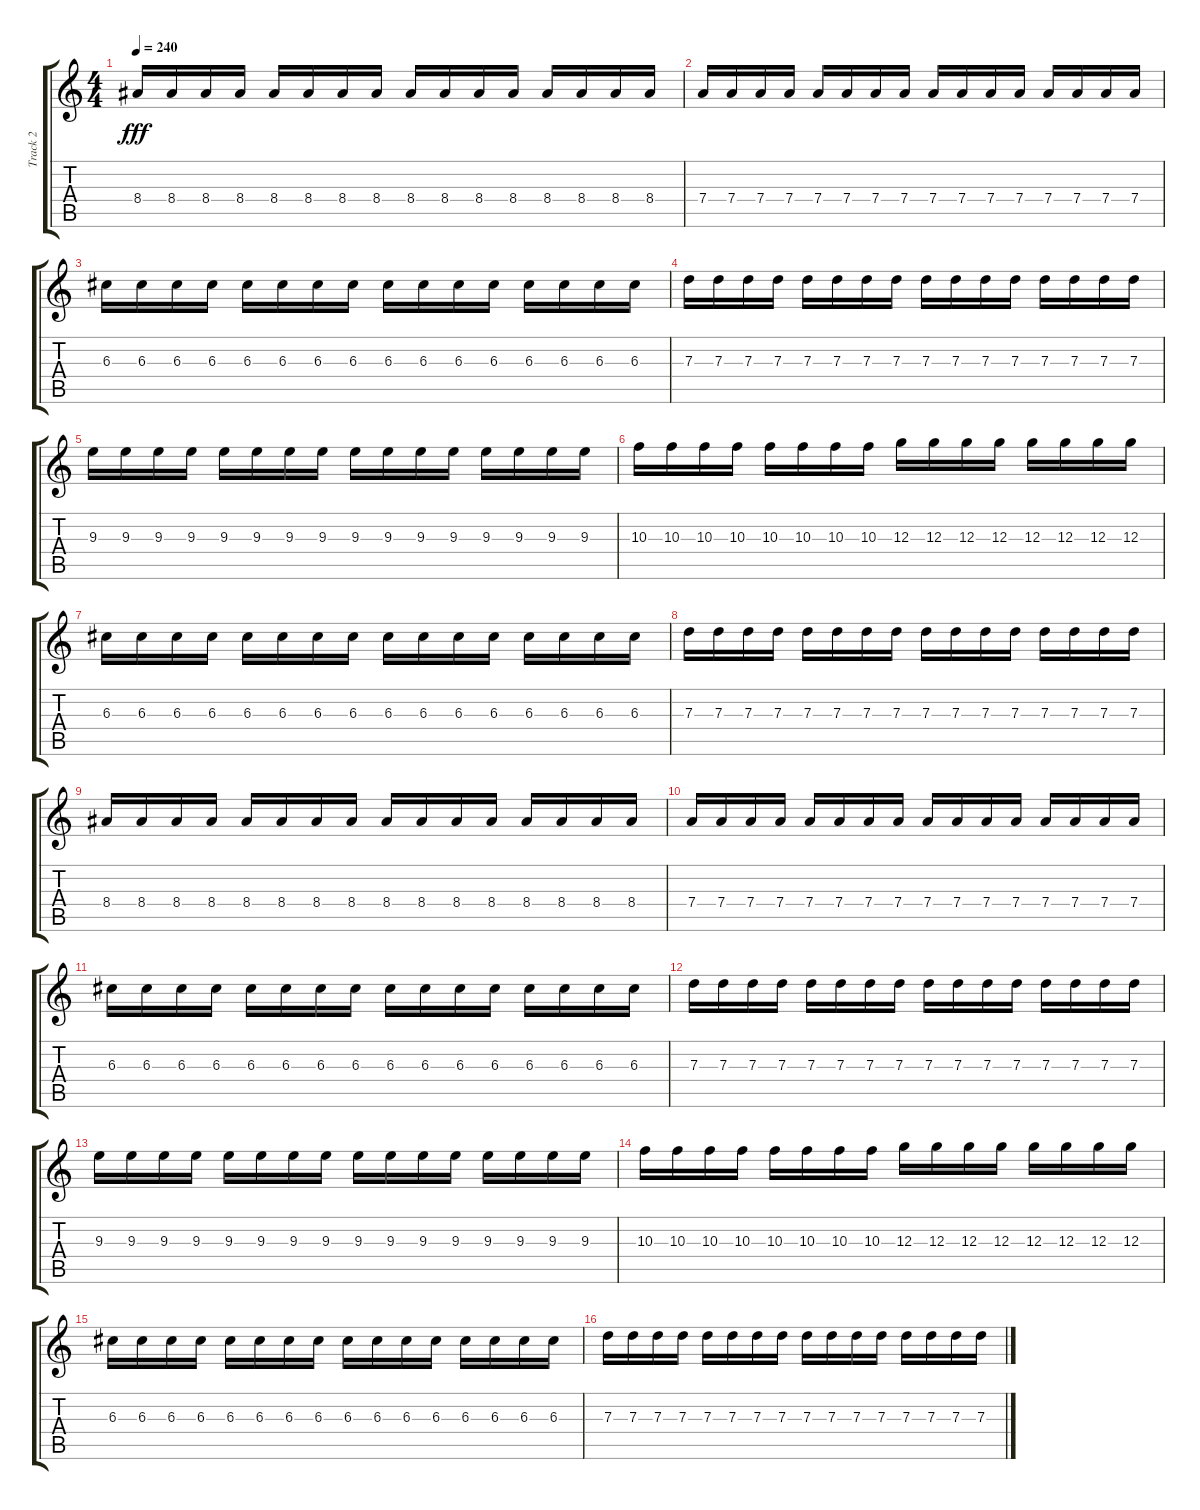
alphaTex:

\track ("Track 2" "Track 2") {instrument distortionguitar}
\staff {score tabs}
\tuning (E4 B3 G3 D3 A2 D2) {hide}
\ts (4 4)
\tempo 240
\clef g2
\ks c
8.4.16{dy fff} 8.4.16 8.4.16 8.4.16 8.4.16 8.4.16 8.4.16 8.4.16 8.4.16 8.4.16 8.4.16 8.4.16 8.4.16 8.4.16 8.4.16 8.4.16 |
7.4.16 7.4.16 7.4.16 7.4.16 7.4.16 7.4.16 7.4.16 7.4.16 7.4.16 7.4.16 7.4.16 7.4.16 7.4.16 7.4.16 7.4.16 7.4.16 |
6.3.16 6.3.16 6.3.16 6.3.16 6.3.16 6.3.16 6.3.16 6.3.16 6.3.16 6.3.16 6.3.16 6.3.16 6.3.16 6.3.16 6.3.16 6.3.16 |
7.3.16 7.3.16 7.3.16 7.3.16 7.3.16 7.3.16 7.3.16 7.3.16 7.3.16 7.3.16 7.3.16 7.3.16 7.3.16 7.3.16 7.3.16 7.3.16 |
9.3.16 9.3.16 9.3.16 9.3.16 9.3.16 9.3.16 9.3.16 9.3.16 9.3.16 9.3.16 9.3.16 9.3.16 9.3.16 9.3.16 9.3.16 9.3.16 |
10.3.16 10.3.16 10.3.16 10.3.16 10.3.16 10.3.16 10.3.16 10.3.16 12.3.16 12.3.16 12.3.16 12.3.16 12.3.16 12.3.16 12.3.16 12.3.16 |
6.3.16 6.3.16 6.3.16 6.3.16 6.3.16 6.3.16 6.3.16 6.3.16 6.3.16 6.3.16 6.3.16 6.3.16 6.3.16 6.3.16 6.3.16 6.3.16 |
7.3.16 7.3.16 7.3.16 7.3.16 7.3.16 7.3.16 7.3.16 7.3.16 7.3.16 7.3.16 7.3.16 7.3.16 7.3.16 7.3.16 7.3.16 7.3.16 |
8.4.16 8.4.16 8.4.16 8.4.16 8.4.16 8.4.16 8.4.16 8.4.16 8.4.16 8.4.16 8.4.16 8.4.16 8.4.16 8.4.16 8.4.16 8.4.16 |
7.4.16 7.4.16 7.4.16 7.4.16 7.4.16 7.4.16 7.4.16 7.4.16 7.4.16 7.4.16 7.4.16 7.4.16 7.4.16 7.4.16 7.4.16 7.4.16 |
6.3.16 6.3.16 6.3.16 6.3.16 6.3.16 6.3.16 6.3.16 6.3.16 6.3.16 6.3.16 6.3.16 6.3.16 6.3.16 6.3.16 6.3.16 6.3.16 |
7.3.16 7.3.16 7.3.16 7.3.16 7.3.16 7.3.16 7.3.16 7.3.16 7.3.16 7.3.16 7.3.16 7.3.16 7.3.16 7.3.16 7.3.16 7.3.16 |
9.3.16 9.3.16 9.3.16 9.3.16 9.3.16 9.3.16 9.3.16 9.3.16 9.3.16 9.3.16 9.3.16 9.3.16 9.3.16 9.3.16 9.3.16 9.3.16 |
10.3.16 10.3.16 10.3.16 10.3.16 10.3.16 10.3.16 10.3.16 10.3.16 12.3.16 12.3.16 12.3.16 12.3.16 12.3.16 12.3.16 12.3.16 12.3.16 |
6.3.16 6.3.16 6.3.16 6.3.16 6.3.16 6.3.16 6.3.16 6.3.16 6.3.16 6.3.16 6.3.16 6.3.16 6.3.16 6.3.16 6.3.16 6.3.16 |
7.3.16 7.3.16 7.3.16 7.3.16 7.3.16 7.3.16 7.3.16 7.3.16 7.3.16 7.3.16 7.3.16 7.3.16 7.3.16 7.3.16 7.3.16 7.3.16
